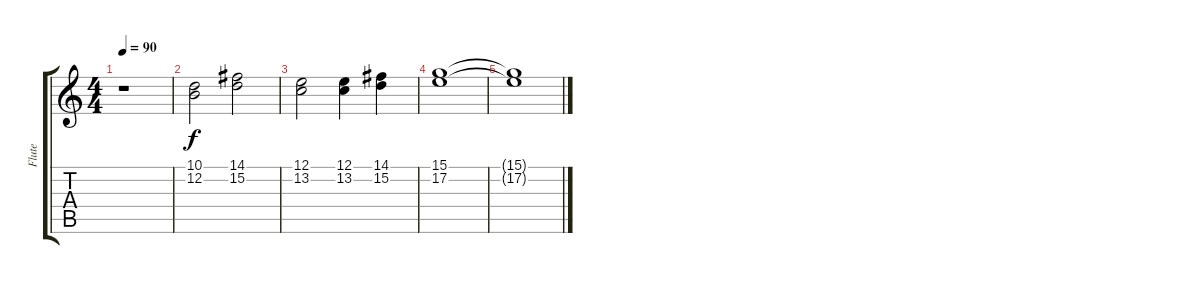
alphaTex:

\track ("Flute" "Flute") {instrument flute}
\staff {score tabs}
\tuning (E4 B3 G3 D3 A2 E2) {hide}
\ts (4 4)
\tempo 90
\clef g2
\ks c
r.1{dy f} |
(10.1 12.2).2 (14.1 15.2).2 |
(12.1 13.2).2 (12.1 13.2).4 (14.1 15.2).4 |
(15.1 17.2).1 |
(15.1{t} 17.2{t}).1
